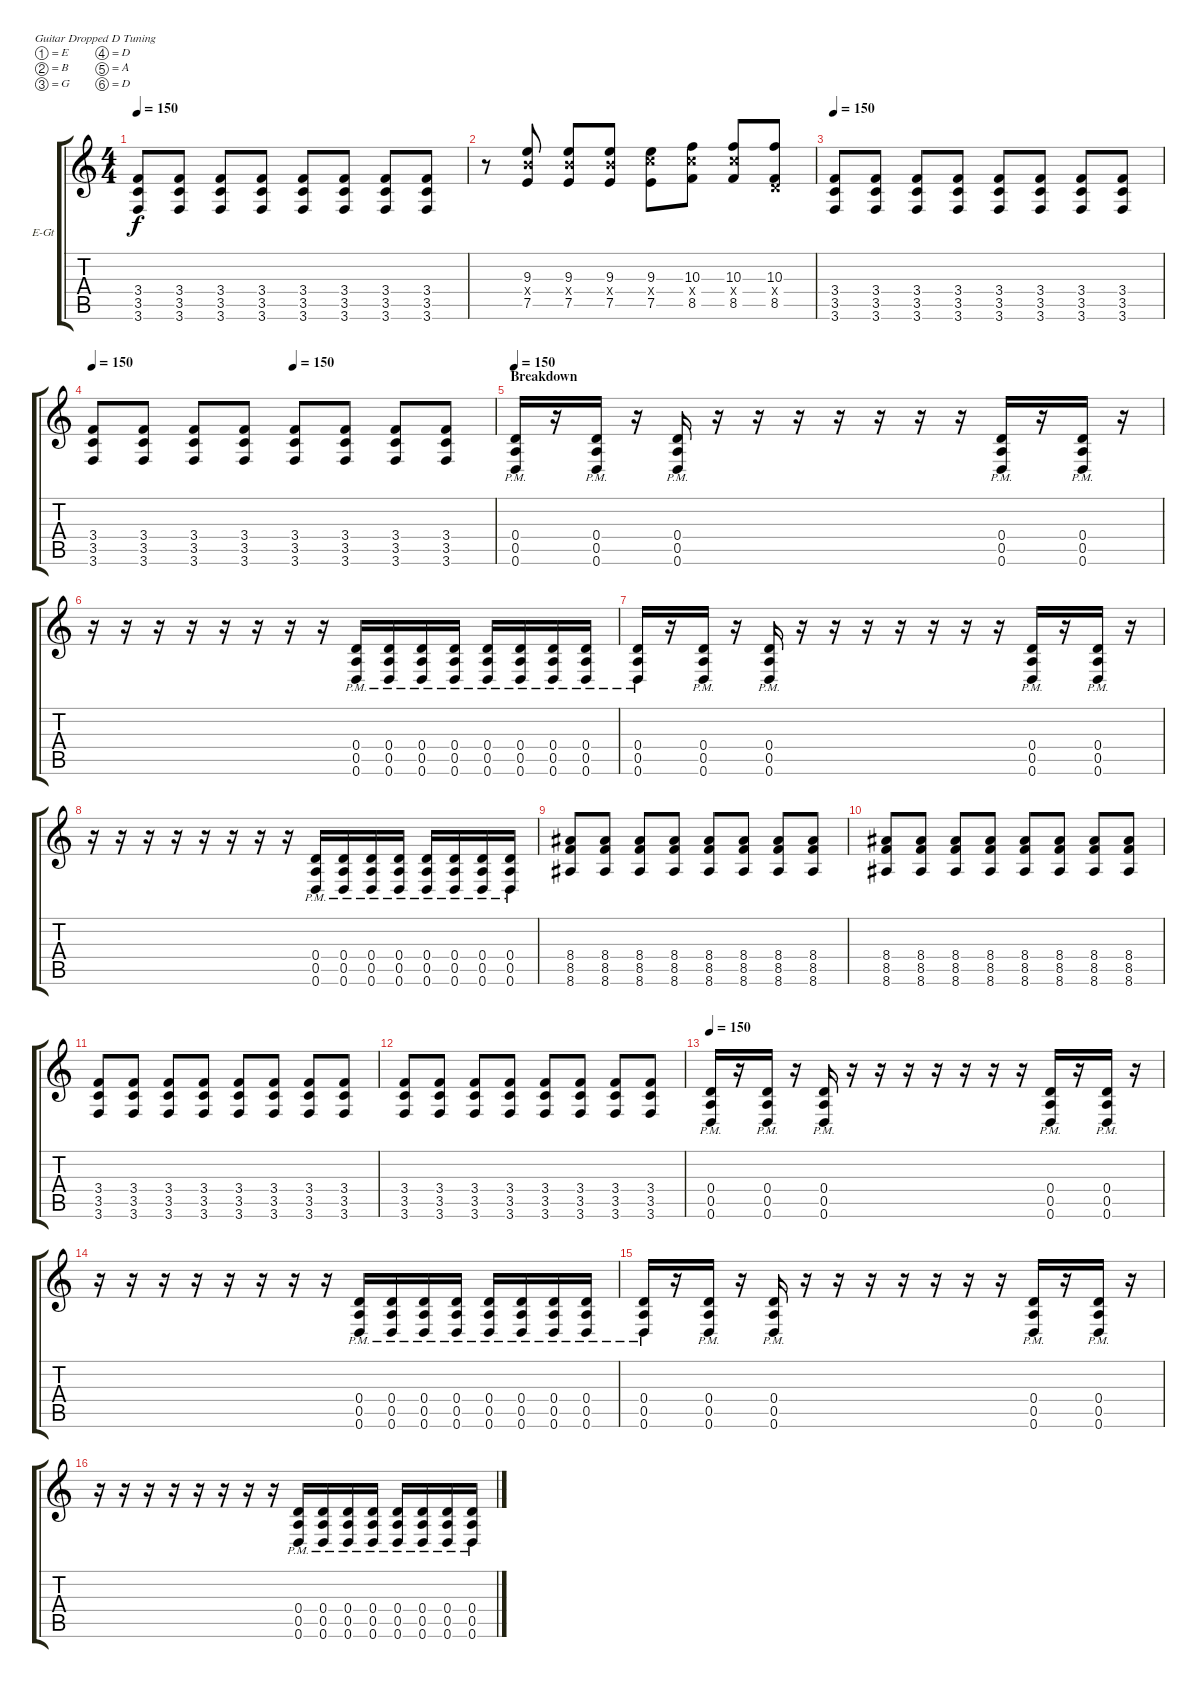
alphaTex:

\bracketExtendMode groupsimilarinstruments
\firstSystemTrackNameOrientation horizontal
\otherSystemsTrackNameOrientation horizontal
\track ("Nick Miller" "E-Gt") {instrument distortionguitar}
\staff {score tabs}
\tuning (E4 B3 G3 D3 A2 D2)
\ts (4 4)
\tempo 150
\clef g2
\ks c
(3.4 3.5 3.6).8{dy f} (3.4 3.5 3.6).8 (3.4 3.5 3.6).8 (3.4 3.5 3.6).8 (3.4 3.5 3.6).8 (3.4 3.5 3.6).8 (3.4 3.5 3.6).8 (3.4 3.5 3.6).8 |
r.8 (9.3 9.4{x} 7.5).8 (9.3 9.4{x} 7.5).8 (9.3 9.4{x} 7.5).8 (9.3 10.4{x} 7.5).8 (10.3 10.4{x} 8.5).8 (10.3 10.4{x} 8.5).8 (10.3 0.4{x} 8.5).8 |
\tempo 150
(3.4 3.5 3.6).8 (3.4 3.5 3.6).8 (3.4 3.5 3.6).8 (3.4 3.5 3.6).8 (3.4 3.5 3.6).8 (3.4 3.5 3.6).8 (3.4 3.5 3.6).8 (3.4 3.5 3.6).8 |
\tempo 150
\tempo (150 0.5)
(3.4 3.5 3.6).8 (3.4 3.5 3.6).8 (3.4 3.5 3.6).8 (3.4 3.5 3.6).8 (3.4 3.5 3.6).8 (3.4 3.5 3.6).8 (3.4 3.5 3.6).8 (3.4 3.5 3.6).8 |
\section ("" "Breakdown")
\tempo 150
(0.4{pm} 0.5{pm} 0.6{pm}).16 r.16 (0.4{pm} 0.5{pm} 0.6{pm}).16 r.16 (0.4{pm} 0.5{pm} 0.6{pm}).16 r.16 r.16 r.16 r.16 r.16 r.16 r.16 (0.4{pm} 0.5{pm} 0.6{pm}).16 r.16 (0.4{pm} 0.5{pm} 0.6{pm}).16 r.16 |
r.16 r.16 r.16 r.16 r.16 r.16 r.16 r.16 (0.4{pm} 0.5{pm} 0.6{pm}).16 (0.4{pm} 0.5{pm} 0.6{pm}).16 (0.4{pm} 0.5{pm} 0.6{pm}).16 (0.4{pm} 0.5{pm} 0.6{pm}).16 (0.4{pm} 0.5{pm} 0.6{pm}).16 (0.4{pm} 0.5{pm} 0.6{pm}).16 (0.4{pm} 0.5{pm} 0.6{pm}).16 (0.4{pm} 0.5{pm} 0.6{pm}).16 |
(0.4{pm} 0.5{pm} 0.6{pm}).16 r.16 (0.4{pm} 0.5{pm} 0.6{pm}).16 r.16 (0.4{pm} 0.5{pm} 0.6{pm}).16 r.16 r.16 r.16 r.16 r.16 r.16 r.16 (0.4{pm} 0.5{pm} 0.6{pm}).16 r.16 (0.4{pm} 0.5{pm} 0.6{pm}).16 r.16 |
r.16 r.16 r.16 r.16 r.16 r.16 r.16 r.16 (0.4{pm} 0.5{pm} 0.6{pm}).16 (0.4{pm} 0.5{pm} 0.6{pm}).16 (0.4{pm} 0.5{pm} 0.6{pm}).16 (0.4{pm} 0.5{pm} 0.6{pm}).16 (0.4{pm} 0.5{pm} 0.6{pm}).16 (0.4{pm} 0.5{pm} 0.6{pm}).16 (0.4{pm} 0.5{pm} 0.6{pm}).16 (0.4{pm} 0.5{pm} 0.6{pm}).16 |
(8.4 8.5 8.6).8 (8.4 8.5 8.6).8 (8.4 8.5 8.6).8 (8.4 8.5 8.6).8 (8.4 8.5 8.6).8 (8.4 8.5 8.6).8 (8.4 8.5 8.6).8 (8.4 8.5 8.6).8 |
(8.4 8.5 8.6).8 (8.4 8.5 8.6).8 (8.4 8.5 8.6).8 (8.4 8.5 8.6).8 (8.4 8.5 8.6).8 (8.4 8.5 8.6).8 (8.4 8.5 8.6).8 (8.4 8.5 8.6).8 |
(3.4 3.5 3.6).8 (3.4 3.5 3.6).8 (3.4 3.5 3.6).8 (3.4 3.5 3.6).8 (3.4 3.5 3.6).8 (3.4 3.5 3.6).8 (3.4 3.5 3.6).8 (3.4 3.5 3.6).8 |
(3.4 3.5 3.6).8 (3.4 3.5 3.6).8 (3.4 3.5 3.6).8 (3.4 3.5 3.6).8 (3.4 3.5 3.6).8 (3.4 3.5 3.6).8 (3.4 3.5 3.6).8 (3.4 3.5 3.6).8 |
\tempo 150
(0.4{pm} 0.5{pm} 0.6{pm}).16 r.16 (0.4{pm} 0.5{pm} 0.6{pm}).16 r.16 (0.4{pm} 0.5{pm} 0.6{pm}).16 r.16 r.16 r.16 r.16 r.16 r.16 r.16 (0.4{pm} 0.5{pm} 0.6{pm}).16 r.16 (0.4{pm} 0.5{pm} 0.6{pm}).16 r.16 |
r.16 r.16 r.16 r.16 r.16 r.16 r.16 r.16 (0.4{pm} 0.5{pm} 0.6{pm}).16 (0.4{pm} 0.5{pm} 0.6{pm}).16 (0.4{pm} 0.5{pm} 0.6{pm}).16 (0.4{pm} 0.5{pm} 0.6{pm}).16 (0.4{pm} 0.5{pm} 0.6{pm}).16 (0.4{pm} 0.5{pm} 0.6{pm}).16 (0.4{pm} 0.5{pm} 0.6{pm}).16 (0.4{pm} 0.5{pm} 0.6{pm}).16 |
(0.4{pm} 0.5{pm} 0.6{pm}).16 r.16 (0.4{pm} 0.5{pm} 0.6{pm}).16 r.16 (0.4{pm} 0.5{pm} 0.6{pm}).16 r.16 r.16 r.16 r.16 r.16 r.16 r.16 (0.4{pm} 0.5{pm} 0.6{pm}).16 r.16 (0.4{pm} 0.5{pm} 0.6{pm}).16 r.16 |
r.16 r.16 r.16 r.16 r.16 r.16 r.16 r.16 (0.4{pm} 0.5{pm} 0.6{pm}).16 (0.4{pm} 0.5{pm} 0.6{pm}).16 (0.4{pm} 0.5{pm} 0.6{pm}).16 (0.4{pm} 0.5{pm} 0.6{pm}).16 (0.4{pm} 0.5{pm} 0.6{pm}).16 (0.4{pm} 0.5{pm} 0.6{pm}).16 (0.4{pm} 0.5{pm} 0.6{pm}).16 (0.4{pm} 0.5{pm} 0.6{pm}).16
